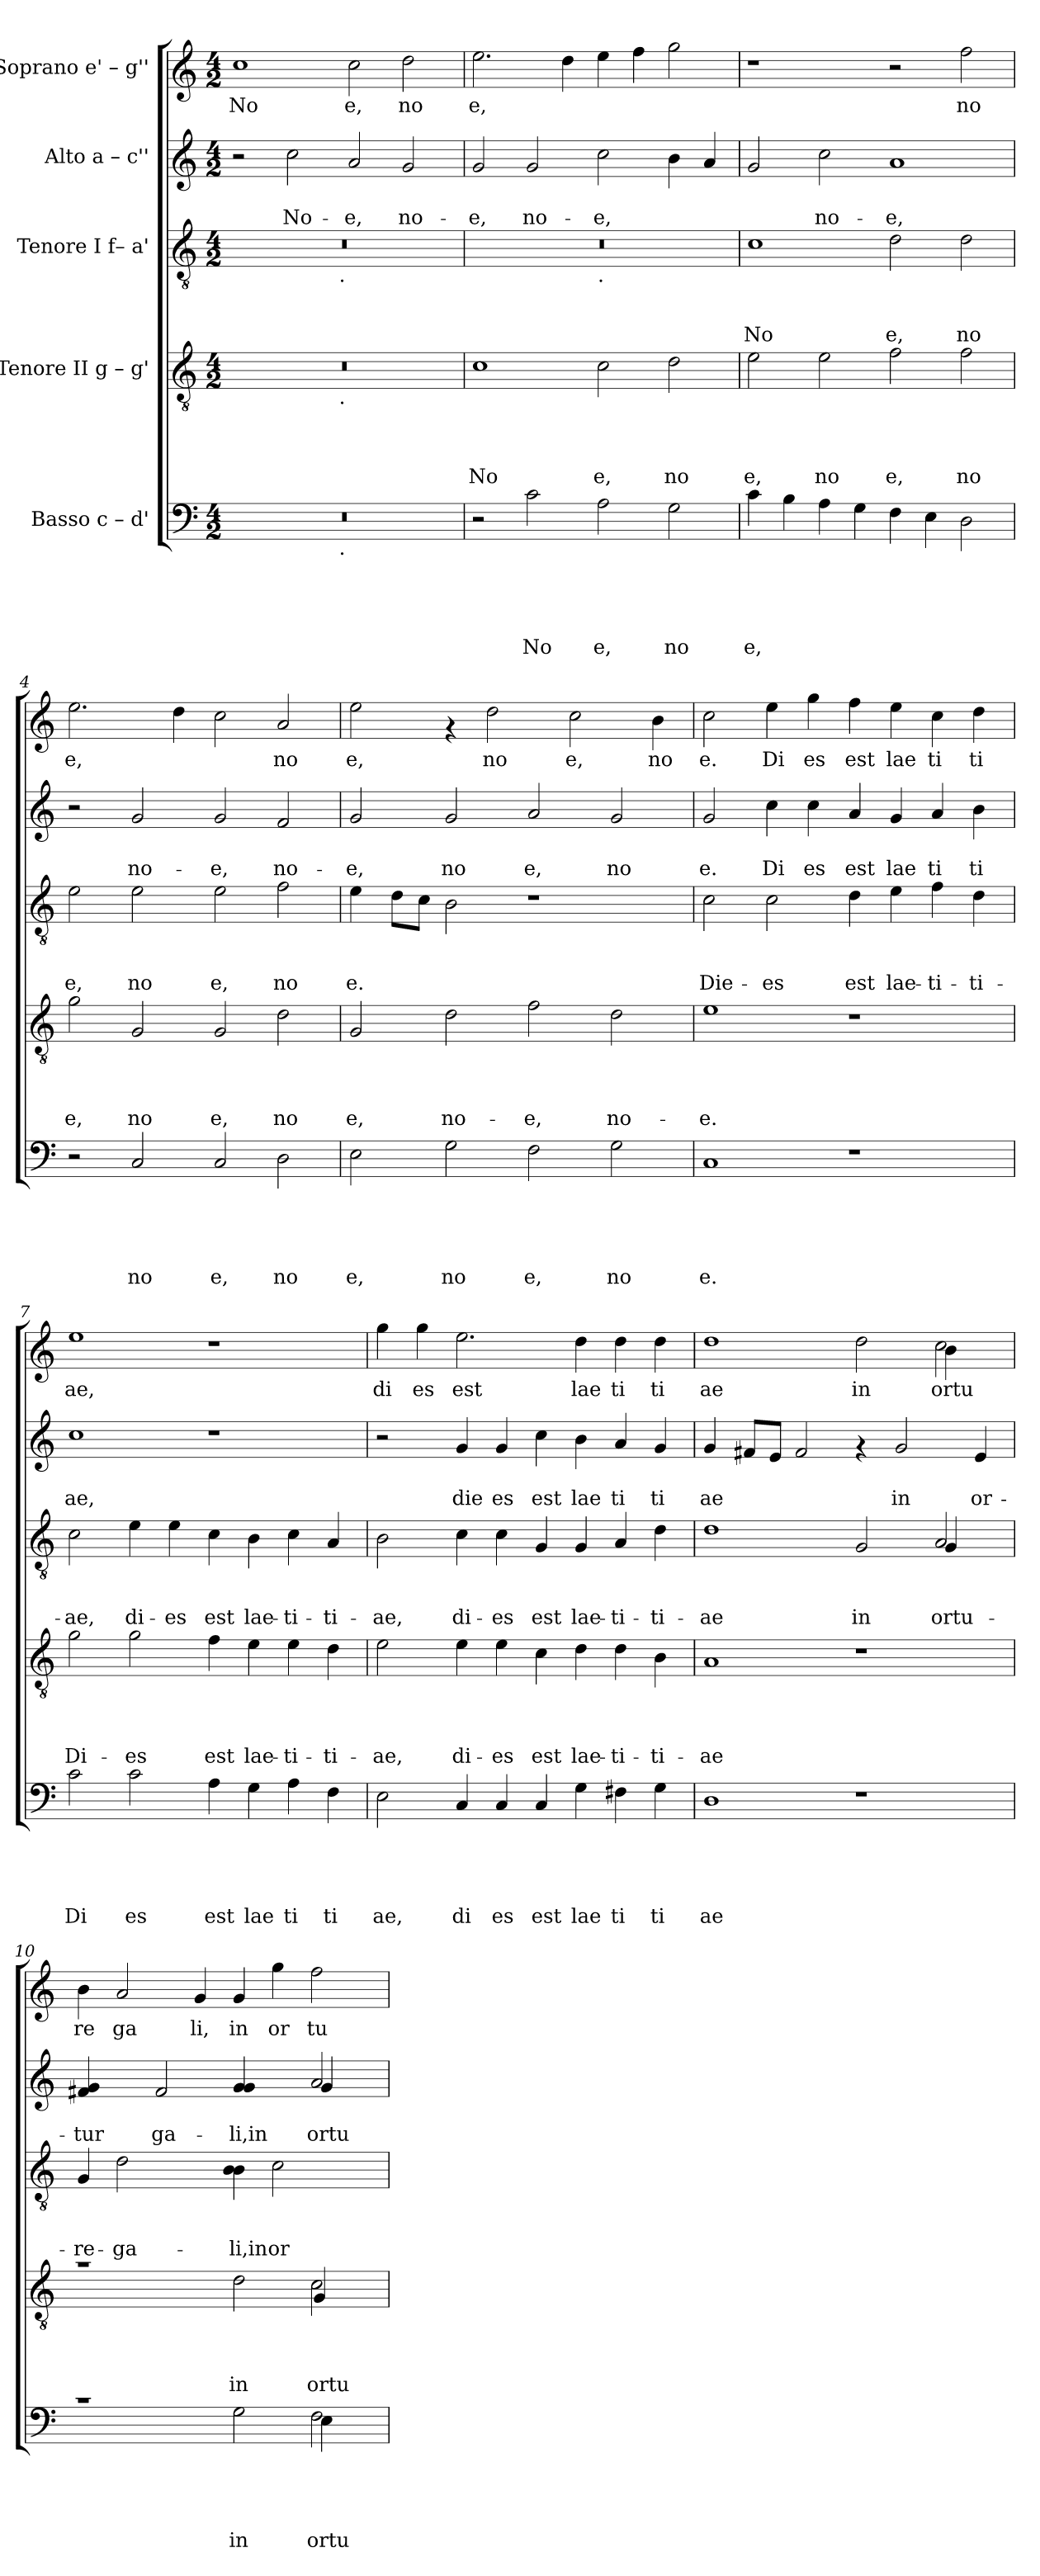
**kern	**text	**text	**text	**text	**text	**kern	**text	**text	**text	**text	**kern	**text	**text	**text	**kern	**text	**text	**kern	**text
*part5	*part5	*part5	*part5	*part5	*part5	*part4	*part4	*part4	*part4	*part4	*part3	*part3	*part3	*part3	*part2	*part2	*part2	*part1	*part1
*staff5	*staff5	*staff5	*staff5	*staff5	*staff5	*staff4	*staff4	*staff4	*staff4	*staff4	*staff3	*staff3	*staff3	*staff3	*staff2	*staff2	*staff2	*staff1	*staff1
*I"Basso c – d'	*	*	*	*	*	*I"Tenore II g – g'	*	*	*	*	*I"Tenore I f– a'	*	*	*	*I"Alto a – c''	*	*	*I"Soprano e' – g''	*
*clefF4	*	*	*	*	*	*clefGv2	*	*	*	*	*clefGv2	*	*	*	*clefG2	*	*	*clefG2	*
*k[]	*	*	*	*	*	*k[]	*	*	*	*	*k[]	*	*	*	*k[]	*	*	*k[]	*
*C:	*	*	*	*	*	*C:	*	*	*	*	*C:	*	*	*	*C:	*	*	*C:	*
*M4/2	*	*	*	*	*	*M4/2	*	*	*	*	*M4/2	*	*	*	*M4/2	*	*	*M4/2	*
=1	=1	=1	=1	=1	=1	=1	=1	=1	=1	=1	=1	=1	=1	=1	=1	=1	=1	=1	=1
!	!	!	!	!	!	!	!	!	!	!	!	!	!	!	!	!	!	!	!LO:LY:b
*^	*	*	*	*	*	*^	*	*	*	*	*^	*	*	*	*	*	*	*	*
0r	2ryy	.	.	.	.	.	0r	2ryy	.	.	.	.	0r	2ryy	.	.	.	2r	.	.	1cc	No
!	!	!	!	!	!	!	!	!	!	!	!	!	!	!	!	!	!	!	!	!LO:LY:b	!	!
.	4...ryy	.	.	.	.	.	.	4...ryy	.	.	.	.	.	4...ryy	.	.	.	2cc\	.	No-	.	.
!	!	!	!	!	!	!	!	!	!	!	!	!	!	!LO:TX:b:t=.	!	!	!	!	!	!	!	!
!	!	!	!	!	!	!	!	!LO:TX:b:t=.	!	!	!	!	!	!	!	!	!	!	!	!	!	!
!	!LO:TX:b:t=.	!	!	!	!	!	!	!	!	!	!	!	!	!	!	!	!	!	!	!	!	!
.	1ryy	.	.	.	.	.	.	1ryy	.	.	.	.	.	1ryy	.	.	.	.	.	.	.	.
!	!	!	!	!	!	!	!	!	!	!	!	!	!	!	!	!	!	!	!	!LO:LY:b	!	!LO:LY:b
.	.	.	.	.	.	.	.	.	.	.	.	.	.	.	.	.	.	2a/	.	-e,	2cc\	e,
!	!	!	!	!	!	!	!	!	!	!	!	!	!	!	!	!	!	!	!	!LO:LY:b	!	!LO:LY:b
.	.	.	.	.	.	.	.	.	.	.	.	.	.	.	.	.	.	2g/	.	no-	2dd\	no
.	32ryy	.	.	.	.	.	.	32ryy	.	.	.	.	.	32ryy	.	.	.	.	.	.	.	.
=2	=2	=2	=2	=2	=2	=2	=2	=2	=2	=2	=2	=2	=2	=2	=2	=2	=2	=2	=2	=2	=2	=2
!	!	!	!	!	!	!	!	!	!	!	!	!LO:LY:b	!	!	!	!	!	!	!	!LO:LY:b	!	!LO:LY:b
*v	*v	*	*	*	*	*	*	*	*	*	*	*	*	*	*	*	*	*	*	*	*	*
*	*	*	*	*	*	*v	*v	*	*	*	*	*	*	*	*	*	*	*	*	*	*
2r	.	.	.	.	.	1c	.	.	.	No	0r	1ryy	.	.	.	2g/	.	-e,	2.ee\	e,
!	!	!	!	!	!LO:LY:b	!	!	!	!	!	!	!	!	!	!	!	!	!LO:LY:b	!	!
2c\	.	.	.	.	No	.	.	.	.	.	.	.	.	.	.	2g/	.	no-	.	.
.	.	.	.	.	.	.	.	.	.	.	.	.	.	.	.	.	.	.	4dd\	.
!	!	!	!	!	!	!	!	!	!	!	!	!LO:TX:b:t=.	!	!	!	!	!	!	!	!
!	!	!	!	!	!LO:LY:b	!	!	!	!	!LO:LY:b	!	!	!	!	!	!	!	!LO:LY:b	!	!
2A\	.	.	.	.	e,	2c\	.	.	.	e,	.	1ryy	.	.	.	2cc\	.	-e,	4ee\	.
.	.	.	.	.	.	.	.	.	.	.	.	.	.	.	.	.	.	.	4ff\	.
!	!	!	!	!	!LO:LY:b	!	!	!	!	!LO:LY:b	!	!	!	!	!	!	!	!	!	!
2G\	.	.	.	.	no	2d\	.	.	.	no	.	.	.	.	.	4b\	.	.	2gg\	.
.	.	.	.	.	.	.	.	.	.	.	.	.	.	.	.	4a/	.	.	.	.
=3	=3	=3	=3	=3	=3	=3	=3	=3	=3	=3	=3	=3	=3	=3	=3	=3	=3	=3	=3	=3
!	!	!	!	!	!LO:LY:b	!	!	!	!	!LO:LY:b	!	!	!	!	!LO:LY:b	!	!	!	!	!
*	*	*	*	*	*	*	*	*	*	*	*v	*v	*	*	*	*	*	*	*	*
4c\	.	.	.	.	e,	2e\	.	.	.	e,	1c	.	.	No	2g/	.	.	1r	.
4B\	.	.	.	.	.	.	.	.	.	.	.	.	.	.	.	.	.	.	.
!	!	!	!	!	!	!	!	!	!	!LO:LY:b	!	!	!	!	!	!	!LO:LY:b	!	!
4A\	.	.	.	.	.	2e\	.	.	.	no	.	.	.	.	2cc\	.	no-	.	.
4G\	.	.	.	.	.	.	.	.	.	.	.	.	.	.	.	.	.	.	.
!	!	!	!	!	!	!	!	!	!	!LO:LY:b	!	!	!	!LO:LY:b	!	!	!LO:LY:b	!	!
4F\	.	.	.	.	.	2f\	.	.	.	e,	2d\	.	.	e,	1a	.	-e,	2r	.
4E\	.	.	.	.	.	.	.	.	.	.	.	.	.	.	.	.	.	.	.
!	!	!	!	!	!	!	!	!	!	!LO:LY:b	!	!	!	!LO:LY:b	!	!	!	!	!LO:LY:b
2D\	.	.	.	.	.	2f\	.	.	.	no	2d\	.	.	no	.	.	.	2ff\	no
=4	=4	=4	=4	=4	=4	=4	=4	=4	=4	=4	=4	=4	=4	=4	=4	=4	=4	=4	=4
!	!	!	!	!	!	!	!	!	!	!LO:LY:b	!	!	!	!LO:LY:b	!	!	!	!	!LO:LY:b
2r	.	.	.	.	.	2g\	.	.	.	e,	2e\	.	.	e,	2r	.	.	2.ee\	e,
!	!	!	!	!	!LO:LY:b	!	!	!	!	!LO:LY:b	!	!	!	!LO:LY:b	!	!	!LO:LY:b	!	!
2C/	.	.	.	.	no	2G/	.	.	.	no	2e\	.	.	no	2g/	.	no-	.	.
.	.	.	.	.	.	.	.	.	.	.	.	.	.	.	.	.	.	4dd\	.
!	!	!	!	!	!LO:LY:b	!	!	!	!	!LO:LY:b	!	!	!	!LO:LY:b	!	!	!LO:LY:b	!	!
2C/	.	.	.	.	e,	2G/	.	.	.	e,	2e\	.	.	e,	2g/	.	-e,	2cc\	.
!	!	!	!	!	!LO:LY:b	!	!	!	!	!LO:LY:b	!	!	!	!LO:LY:b	!	!	!LO:LY:b	!	!LO:LY:b
2D\	.	.	.	.	no	2d\	.	.	.	no	2f\	.	.	no	2f/	.	no-	2a/	no
!!LO:LB:g=z
=5	=5	=5	=5	=5	=5	=5	=5	=5	=5	=5	=5	=5	=5	=5	=5	=5	=5	=5	=5
!	!	!	!	!	!LO:LY:b	!	!	!	!	!LO:LY:b	!	!	!	!LO:LY:b	!	!	!LO:LY:b	!	!LO:LY:b
2E\	.	.	.	.	e,	2G/	.	.	.	e,	4e\	.	.	e.	2g/	.	-e,	2ee\	e,
.	.	.	.	.	.	.	.	.	.	.	8d\L	.	.	.	.	.	.	.	.
.	.	.	.	.	.	.	.	.	.	.	8c\J	.	.	.	.	.	.	.	.
!	!	!	!	!	!LO:LY:b	!	!	!	!	!LO:LY:b	!	!	!	!	!	!	!LO:LY:b	!	!
2G\	.	.	.	.	no	2d\	.	.	.	no-	2B\	.	.	.	2g/	.	no	4rf	.
!	!	!	!	!	!	!	!	!	!	!	!	!	!	!	!	!	!	!	!LO:LY:b
.	.	.	.	.	.	.	.	.	.	.	.	.	.	.	.	.	.	2dd\	no
!	!	!	!	!	!LO:LY:b	!	!	!	!	!LO:LY:b	!	!	!	!	!	!	!LO:LY:b	!	!
2F\	.	.	.	.	e,	2f\	.	.	.	-e,	1r	.	.	.	2a/	.	e,	.	.
!	!	!	!	!	!	!	!	!	!	!	!	!	!	!	!	!	!	!	!LO:LY:b
.	.	.	.	.	.	.	.	.	.	.	.	.	.	.	.	.	.	2cc\	e,
!	!	!	!	!	!LO:LY:b	!	!	!	!	!LO:LY:b	!	!	!	!	!	!	!LO:LY:b	!	!
2G\	.	.	.	.	no	2d\	.	.	.	no-	.	.	.	.	2g/	.	no	.	.
!	!	!	!	!	!	!	!	!	!	!	!	!	!	!	!	!	!	!	!LO:LY:b
.	.	.	.	.	.	.	.	.	.	.	.	.	.	.	.	.	.	4b\	no
=6	=6	=6	=6	=6	=6	=6	=6	=6	=6	=6	=6	=6	=6	=6	=6	=6	=6	=6	=6
!	!	!	!	!	!LO:LY:b	!	!	!	!	!LO:LY:b	!	!	!	!LO:LY:b	!	!	!LO:LY:b	!	!LO:LY:b
1C	.	.	.	.	e.	1e	.	.	.	-e.	2c\	.	.	Die-	2g/	.	e.	2cc\	e.
!	!	!	!	!	!	!	!	!	!	!	!	!	!	!LO:LY:b	!	!	!LO:LY:b	!	!LO:LY:b
.	.	.	.	.	.	.	.	.	.	.	2c\	.	.	-es	4cc\	.	Di	4ee\	Di
!	!	!	!	!	!	!	!	!	!	!	!	!	!	!	!	!	!LO:LY:b	!	!LO:LY:b
.	.	.	.	.	.	.	.	.	.	.	.	.	.	.	4cc\	.	es	4gg\	es
!	!	!	!	!	!	!	!	!	!	!	!	!	!	!LO:LY:b	!	!	!LO:LY:b	!	!LO:LY:b
1r	.	.	.	.	.	1r	.	.	.	.	4d\	.	.	est	4a/	.	est	4ff\	est
!	!	!	!	!	!	!	!	!	!	!	!	!	!	!LO:LY:b	!	!	!LO:LY:b	!	!LO:LY:b
.	.	.	.	.	.	.	.	.	.	.	4e\	.	.	lae-	4g/	.	lae	4ee\	lae
!	!	!	!	!	!	!	!	!	!	!	!	!	!	!LO:LY:b	!	!	!LO:LY:b	!	!LO:LY:b
.	.	.	.	.	.	.	.	.	.	.	4f\	.	.	-ti-	4a/	.	ti	4cc\	ti
!	!	!	!	!	!	!	!	!	!	!	!	!	!	!LO:LY:b	!	!	!LO:LY:b	!	!LO:LY:b
.	.	.	.	.	.	.	.	.	.	.	4d\	.	.	-ti-	4b\	.	ti	4dd\	ti
=7	=7	=7	=7	=7	=7	=7	=7	=7	=7	=7	=7	=7	=7	=7	=7	=7	=7	=7	=7
!	!	!	!	!	!LO:LY:b	!	!	!	!	!LO:LY:b	!	!	!	!LO:LY:b	!	!	!LO:LY:b	!	!LO:LY:b
2c\	.	.	.	.	Di	2g\	.	.	.	Di-	2c\	.	.	-ae,	1cc	.	ae,	1ee	ae,
!	!	!	!	!	!LO:LY:b	!	!	!	!	!LO:LY:b	!	!	!	!LO:LY:b	!	!	!	!	!
2c\	.	.	.	.	es	2g\	.	.	.	-es	4e\	.	.	di-	.	.	.	.	.
!	!	!	!	!	!	!	!	!	!	!	!	!	!	!LO:LY:b	!	!	!	!	!
.	.	.	.	.	.	.	.	.	.	.	4e\	.	.	-es	.	.	.	.	.
!	!	!	!	!	!LO:LY:b	!	!	!	!	!LO:LY:b	!	!	!	!LO:LY:b	!	!	!	!	!
4A\	.	.	.	.	est	4f\	.	.	.	est	4c\	.	.	est	1r	.	.	1r	.
!	!	!	!	!	!LO:LY:b	!	!	!	!	!LO:LY:b	!	!	!	!LO:LY:b	!	!	!	!	!
4G\	.	.	.	.	lae	4e\	.	.	.	lae-	4B\	.	.	lae-	.	.	.	.	.
!	!	!	!	!	!LO:LY:b	!	!	!	!	!LO:LY:b	!	!	!	!LO:LY:b	!	!	!	!	!
4A\	.	.	.	.	ti	4e\	.	.	.	-ti-	4c\	.	.	-ti-	.	.	.	.	.
!	!	!	!	!	!LO:LY:b	!	!	!	!	!LO:LY:b	!	!	!	!LO:LY:b	!	!	!	!	!
4F\	.	.	.	.	ti	4d\	.	.	.	-ti-	4A/	.	.	-ti-	.	.	.	.	.
=8	=8	=8	=8	=8	=8	=8	=8	=8	=8	=8	=8	=8	=8	=8	=8	=8	=8	=8	=8
!	!	!	!	!	!LO:LY:b	!	!	!	!	!LO:LY:b	!	!	!	!LO:LY:b	!	!	!	!	!LO:LY:b
2E\	.	.	.	.	ae,	2e\	.	.	.	-ae,	2B\	.	.	-ae,	2r	.	.	4gg\	di
!	!	!	!	!	!	!	!	!	!	!	!	!	!	!	!	!	!	!	!LO:LY:b
.	.	.	.	.	.	.	.	.	.	.	.	.	.	.	.	.	.	4gg\	es
!	!	!	!	!	!LO:LY:b	!	!	!	!	!LO:LY:b	!	!	!	!LO:LY:b	!	!	!LO:LY:b	!	!LO:LY:b
4C/	.	.	.	.	di	4e\	.	.	.	di-	4c\	.	.	di-	4g/	.	die	2.ee\	est
!	!	!	!	!	!LO:LY:b	!	!	!	!	!LO:LY:b	!	!	!	!LO:LY:b	!	!	!LO:LY:b	!	!
4C/	.	.	.	.	es	4e\	.	.	.	-es	4c\	.	.	-es	4g/	.	es	.	.
!	!	!	!	!	!LO:LY:b	!	!	!	!	!LO:LY:b	!	!	!	!LO:LY:b	!	!	!LO:LY:b	!	!
4C/	.	.	.	.	est	4c\	.	.	.	est	4G/	.	.	est	4cc\	.	est	.	.
!	!	!	!	!	!LO:LY:b	!	!	!	!	!LO:LY:b	!	!	!	!LO:LY:b	!	!	!LO:LY:b	!	!LO:LY:b
4G\	.	.	.	.	lae	4d\	.	.	.	lae-	4G/	.	.	lae-	4b\	.	lae	4dd\	lae
!	!	!	!	!	!LO:LY:b	!	!	!	!	!LO:LY:b	!	!	!	!LO:LY:b	!	!	!LO:LY:b	!	!LO:LY:b
4F#X\	.	.	.	.	ti	4d\	.	.	.	-ti-	4A/	.	.	-ti-	4a/	.	ti	4dd\	ti
!	!	!	!	!	!LO:LY:b	!	!	!	!	!LO:LY:b	!	!	!	!LO:LY:b	!	!	!LO:LY:b	!	!LO:LY:b
4G\	.	.	.	.	ti	4B\	.	.	.	-ti-	4d\	.	.	-ti-	4g/	.	ti	4dd\	ti
!!LO:PB:g=z
=9	=9	=9	=9	=9	=9	=9	=9	=9	=9	=9	=9	=9	=9	=9	=9	=9	=9	=9	=9
!	!	!	!	!	!LO:LY:b	!	!	!	!	!LO:LY:b	!	!	!	!LO:LY:b	!	!	!LO:LY:b	!	!LO:LY:b
*	*	*	*	*	*	*	*	*	*	*	*^	*	*	*	*	*	*	*^	*
1D	.	.	.	.	ae	1A	.	.	.	-ae	1d	1.ryy	.	.	-ae	4g/	.	ae	1dd	1.ryy	ae
.	.	.	.	.	.	.	.	.	.	.	.	.	.	.	.	8f#X/L	.	.	.	.	.
.	.	.	.	.	.	.	.	.	.	.	.	.	.	.	.	8e/J	.	.	.	.	.
.	.	.	.	.	.	.	.	.	.	.	.	.	.	.	.	2f#/	.	.	.	.	.
!	!	!	!	!	!	!	!	!	!	!	!	!	!	!	!LO:LY:b	!	!	!	!	!	!LO:LY:b
1r	.	.	.	.	.	1r	.	.	.	.	2G/	.	.	.	in	4rf	.	.	2dd\	.	in
!	!	!	!	!	!	!	!	!	!	!	!	!	!	!	!	!	!	!LO:LY:b	!	!	!
.	.	.	.	.	.	.	.	.	.	.	.	.	.	.	.	2g/	.	in	.	.	.
!	!	!	!	!	!	!	!	!	!	!	!	!	!	!	!LO:LY:b	!	!	!	!	!	!LO:LY:b
.	.	.	.	.	.	.	.	.	.	.	2A/	4G/	.	.	ortu-	.	.	.	2cc\	4b\	ortu
!	!	!	!	!	!	!	!	!	!	!	!	!	!	!	!	!	!	!LO:LY:b	!	!	!
.	.	.	.	.	.	.	.	.	.	.	.	4ryy	.	.	.	4e/	.	or-	.	4ryy	.
=10	=10	=10	=10	=10	=10	=10	=10	=10	=10	=10	=10	=10	=10	=10	=10	=10	=10	=10	=10	=10	=10
*^	*	*	*	*	*	*^	*	*	*	*	*	*	*	*	*	*	*	*	*	*	*
!	!	!	!	!	!	!	!	!	!	!	!	!	!	!	!	!	!LO:LY:b	!	!	!LO:LY:b	!	!	!LO:LY:b
*	*	*	*	*	*	*	*	*	*	*	*	*	*v	*v	*	*	*	*^	*	*	*v	*v	*
1rc	1.ryy	.	.	.	.	.	1ra	1.ryy	.	.	.	.	4G/	.	.	-re-	4f#X/ 4g/	1.ryy	.	-tur	4b\	re
!	!	!	!	!	!	!	!	!	!	!	!	!	!	!	!	!LO:LY:b	!	!	!	!	!	!LO:LY:b
.	.	.	.	.	.	.	.	.	.	.	.	.	2d\	.	.	-ga-	4ryy	.	.	.	2a/	ga
!	!	!	!	!	!	!	!	!	!	!	!	!	!	!	!	!	!	!	!	!LO:LY:b	!	!
.	.	.	.	.	.	.	.	.	.	.	.	.	.	.	.	.	2f#/	.	.	ga-	.	.
!	!	!	!	!	!	!	!	!	!	!	!	!	!	!	!	!	!	!	!	!	!	!LO:LY:b
.	.	.	.	.	.	.	.	.	.	.	.	.	4ryy	.	.	.	.	.	.	.	4g/	li,
!	!	!	!	!	!	!LO:LY:b	!	!	!	!	!	!LO:LY:b	!	!	!	!LO:LY:b	!	!	!	!LO:LY:b	!	!LO:LY:b
2G\	.	.	.	.	.	in	2d\	.	.	.	.	in	4B\ 4B\	.	.	-li,in	4g/ 4g/	.	.	-li,in	4g/	in
!	!	!	!	!	!	!	!	!	!	!	!	!	!	!	!	!LO:LY:b	!	!	!	!	!	!LO:LY:b
.	.	.	.	.	.	.	.	.	.	.	.	.	2c\	.	.	or-	4ryy	.	.	.	4gg\	or
!	!	!	!	!	!	!LO:LY:b	!	!	!	!	!	!LO:LY:b	!	!	!	!	!	!	!	!LO:LY:b	!	!LO:LY:b
2F\	4E\	.	.	.	.	ortu	2c\	4G/	.	.	.	ortu	.	.	.	.	2a/	4g/	.	ortu-	2ff\	tu
.	4ryy	.	.	.	.	.	.	4ryy	.	.	.	.	4ryy	.	.	.	.	4ryy	.	.	.	.
*v	*v	*	*	*	*	*	*	*	*	*	*	*	*	*	*	*	*v	*v	*	*	*	*
*	*	*	*	*	*	*v	*v	*	*	*	*	*	*	*	*	*	*	*	*	*
=	=	=	=	=	=	=	=	=	=	=	=	=	=	=	=	=	=	=	=
*-	*-	*-	*-	*-	*-	*-	*-	*-	*-	*-	*-	*-	*-	*-	*-	*-	*-	*-	*-
